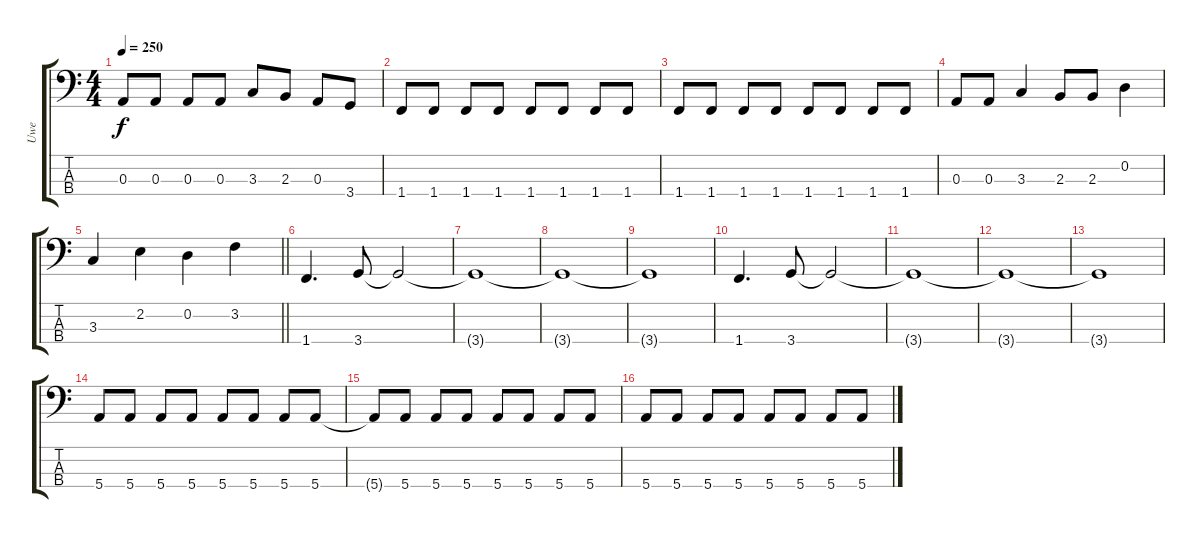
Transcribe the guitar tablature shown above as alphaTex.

\track ("Uwe" "Uwe") {instrument electricbasspick}
\staff {score tabs}
\tuning (G2 D2 A1 E1) {hide}
\ts (4 4)
\tempo 250
\clef f4
\ks c
0.3.8{dy f} 0.3.8 0.3.8 0.3.8 3.3.8 2.3.8 0.3.8 3.4.8 |
1.4.8 1.4.8 1.4.8 1.4.8 1.4.8 1.4.8 1.4.8 1.4.8 |
1.4.8 1.4.8 1.4.8 1.4.8 1.4.8 1.4.8 1.4.8 1.4.8 |
0.3.8 0.3.8 3.3.4 2.3.8 2.3.8 0.2.4 |
\barLineRight lightlight
3.3.4 2.2.4 0.2.4 3.2.4 |
1.4.4{d} 3.4.8 3.4{t}.2 |
3.4{t}.1 |
3.4{t}.1 |
3.4{t}.1 |
1.4.4{d} 3.4.8 3.4{t}.2 |
3.4{t}.1 |
3.4{t}.1 |
3.4{t}.1 |
5.4.8 5.4.8 5.4.8 5.4.8 5.4.8 5.4.8 5.4.8 5.4.8 |
5.4{t}.8 5.4.8 5.4.8 5.4.8 5.4.8 5.4.8 5.4.8 5.4.8 |
5.4.8 5.4.8 5.4.8 5.4.8 5.4.8 5.4.8 5.4.8 5.4.8
